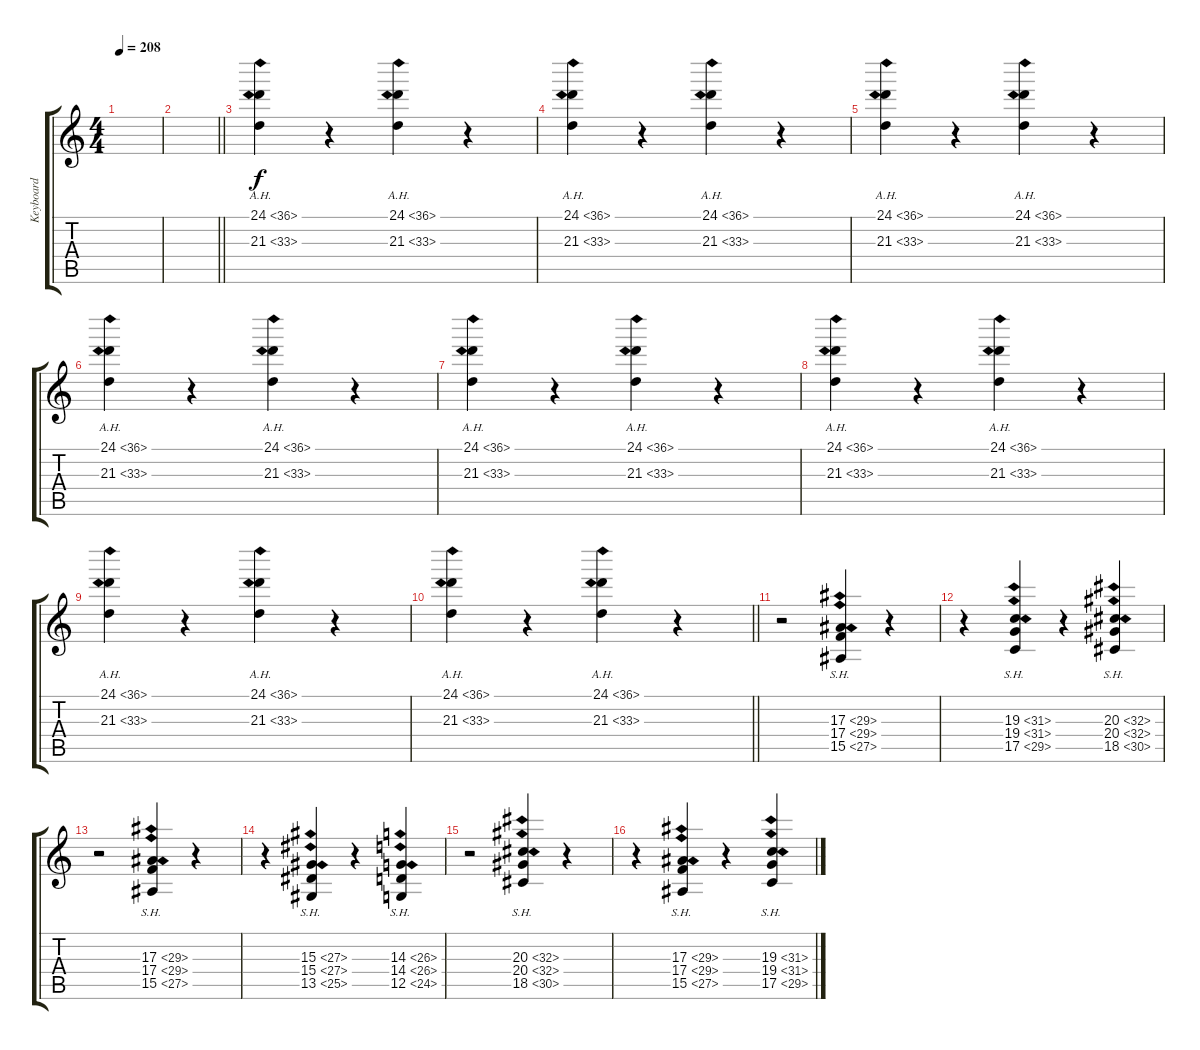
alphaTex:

\track ("Keyboard" "Keyboard") {instrument stringensemble1}
\staff {score tabs}
\tuning (D4 A3 F3 C3 G2 C2) {hide}
\ts (4 4)
\tempo 208
\clef g2
\ks c
|
\barLineRight lightlight
|
(24.1{ah 12} 21.3{ah 12}).4{volume 13 instrument stringensemble1} r.4 (24.1{ah 12} 21.3{ah 12}).4 r.4 |
(24.1{ah 12} 21.3{ah 12}).4 r.4 (24.1{ah 12} 21.3{ah 12}).4 r.4 |
(24.1{ah 12} 21.3{ah 12}).4 r.4 (24.1{ah 12} 21.3{ah 12}).4 r.4 |
(24.1{ah 12} 21.3{ah 12}).4 r.4 (24.1{ah 12} 21.3{ah 12}).4 r.4 |
(24.1{ah 12} 21.3{ah 12}).4 r.4 (24.1{ah 12} 21.3{ah 12}).4 r.4 |
(24.1{ah 12} 21.3{ah 12}).4 r.4 (24.1{ah 12} 21.3{ah 12}).4 r.4 |
(24.1{ah 12} 21.3{ah 12}).4 r.4 (24.1{ah 12} 21.3{ah 12}).4 r.4 |
\barLineRight lightlight
(24.1{ah 12} 21.3{ah 12}).4 r.4 (24.1{ah 12} 21.3{ah 12}).4 r.4 |
r.2 (17.3{sh 12} 17.4{sh 12} 15.5{sh 12}).4{volume 14} r.4 |
r.4 (19.3{sh 12} 19.4{sh 12} 17.5{sh 12}).4 r.4 (20.3{sh 12} 20.4{sh 12} 18.5{sh 12}).4 |
r.2 (17.3{sh 12} 17.4{sh 12} 15.5{sh 12}).4 r.4 |
r.4 (15.3{sh 12} 15.4{sh 12} 13.5{sh 12}).4 r.4 (14.3{sh 12} 14.4{sh 12} 12.5{sh 12}).4 |
r.2 (20.3{sh 12} 20.4{sh 12} 18.5{sh 12}).4 r.4 |
r.4 (17.3{sh 12} 17.4{sh 12} 15.5{sh 12}).4 r.4 (19.3{sh 12} 19.4{sh 12} 17.5{sh 12}).4
